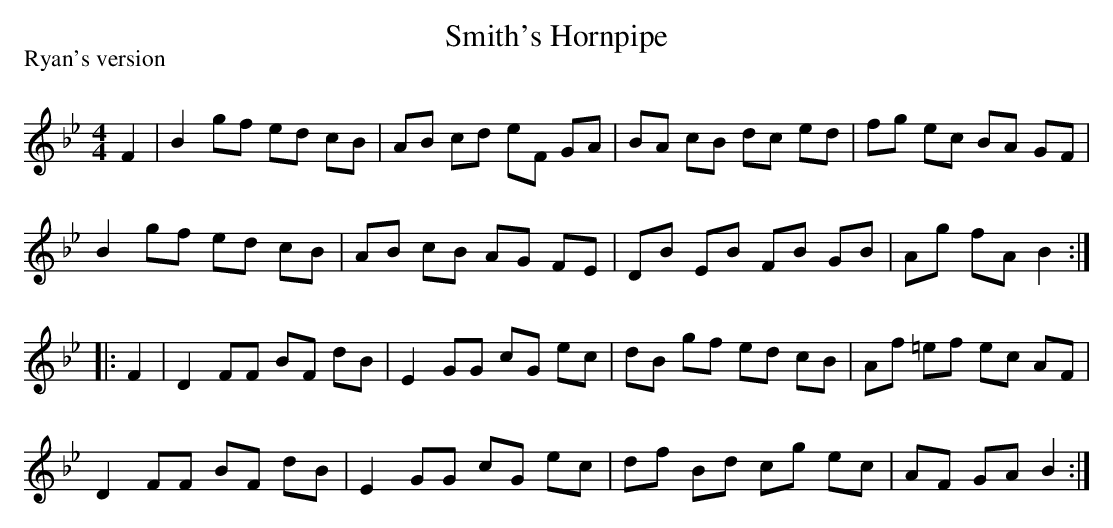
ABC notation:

X:1
T: Smith's Hornpipe
P:Ryan's version
Q: 232
K:Bb
M:4/4
L:1/8
F2|B2 gf ed cB|AB cd eF GA|BA cB dc ed|fg ec BA GF|
B2 gf ed cB|AB cB AG FE|DB EB FB GB|Ag fA B2:|
|:F2|D2 FF BF dB|E2 GG cG ec|dB gf ed cB|Af =ef ec AF|
D2 FF BF dB|E2 GG cG ec|df Bd cg ec|AF GA B2:|
